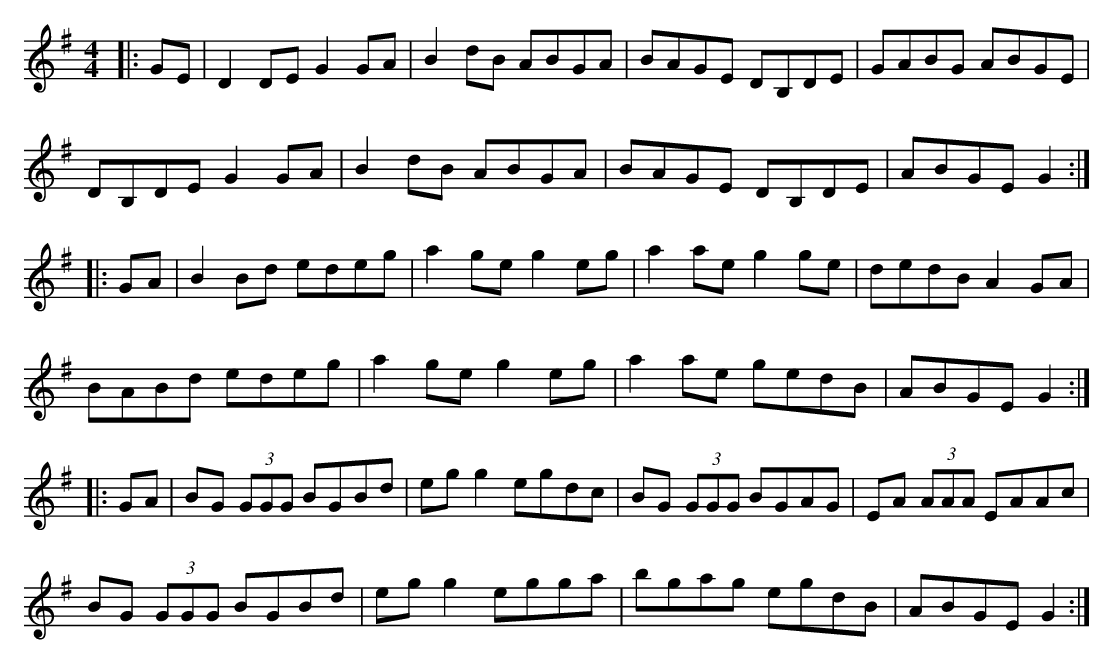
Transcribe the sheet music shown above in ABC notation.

X:1
M:4/4
K:G
|:GE|D2DE G2GA|B2dB ABGA|BAGE DB,DE|GABG ABGE|
DB,DE G2GA|B2dB ABGA|BAGE DB,DE|ABGE G2:|
|:GA|B2Bd edeg|a2ge g2eg|a2ae g2ge|dedB A2GA|
BABd edeg|a2ge g2eg|a2ae gedB|ABGE G2:|
|:GA|BG (3GGG BGBd|egg2 egdc|BG (3GGG BGAG|EA (3AAA EAAc|
BG (3GGG BGBd|egg2 egga|bgag egdB|ABGE G2:|
